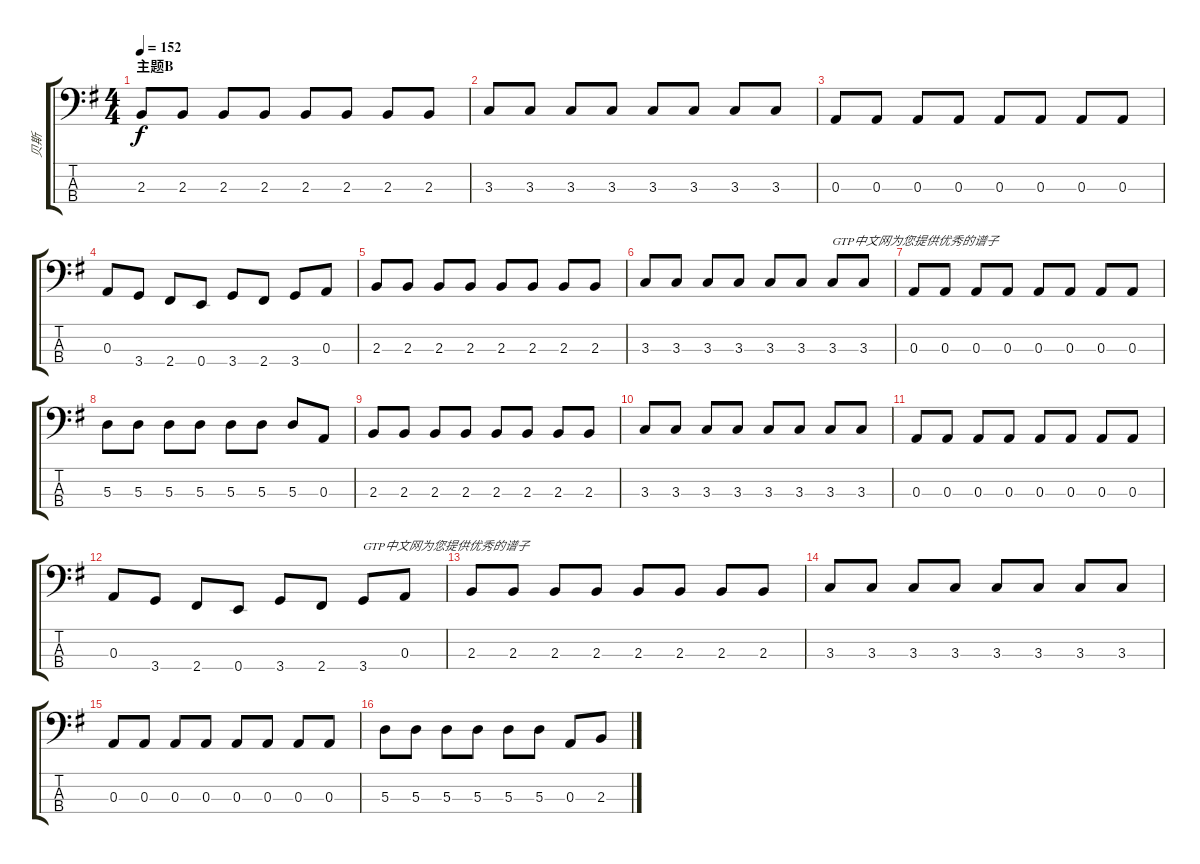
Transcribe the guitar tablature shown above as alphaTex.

\track ("贝斯" "贝斯") {instrument electricbasspick}
\staff {score tabs}
\tuning (G2 D2 A1 E1) {hide}
\ts (4 4)
\section ("" "主题B")
\tempo 152
\clef f4
\ks g
2.3.8{dy f} 2.3.8 2.3.8 2.3.8 2.3.8 2.3.8 2.3.8 2.3.8 |
3.3.8 3.3.8 3.3.8 3.3.8 3.3.8 3.3.8 3.3.8 3.3.8 |
0.3.8 0.3.8 0.3.8 0.3.8 0.3.8 0.3.8 0.3.8 0.3.8 |
0.3.8 3.4.8 2.4.8 0.4.8 3.4.8 2.4.8 3.4.8 0.3.8 |
2.3.8 2.3.8 2.3.8 2.3.8 2.3.8 2.3.8 2.3.8 2.3.8 |
3.3.8 3.3.8 3.3.8 3.3.8 3.3.8 3.3.8 3.3.8{txt "GTP中文网为您提供优秀的谱子"} 3.3.8 |
0.3.8 0.3.8 0.3.8 0.3.8 0.3.8 0.3.8 0.3.8 0.3.8 |
5.3.8 5.3.8 5.3.8 5.3.8 5.3.8 5.3.8 5.3.8 0.3.8 |
2.3.8 2.3.8 2.3.8 2.3.8 2.3.8 2.3.8 2.3.8 2.3.8 |
3.3.8 3.3.8 3.3.8 3.3.8 3.3.8 3.3.8 3.3.8 3.3.8 |
0.3.8 0.3.8 0.3.8 0.3.8 0.3.8 0.3.8 0.3.8 0.3.8 |
0.3.8 3.4.8 2.4.8 0.4.8 3.4.8 2.4.8 3.4.8{txt "GTP中文网为您提供优秀的谱子"} 0.3.8 |
2.3.8 2.3.8 2.3.8 2.3.8 2.3.8 2.3.8 2.3.8 2.3.8 |
3.3.8 3.3.8 3.3.8 3.3.8 3.3.8 3.3.8 3.3.8 3.3.8 |
0.3.8 0.3.8 0.3.8 0.3.8 0.3.8 0.3.8 0.3.8 0.3.8 |
5.3.8 5.3.8 5.3.8 5.3.8 5.3.8 5.3.8 0.3.8 2.3.8
